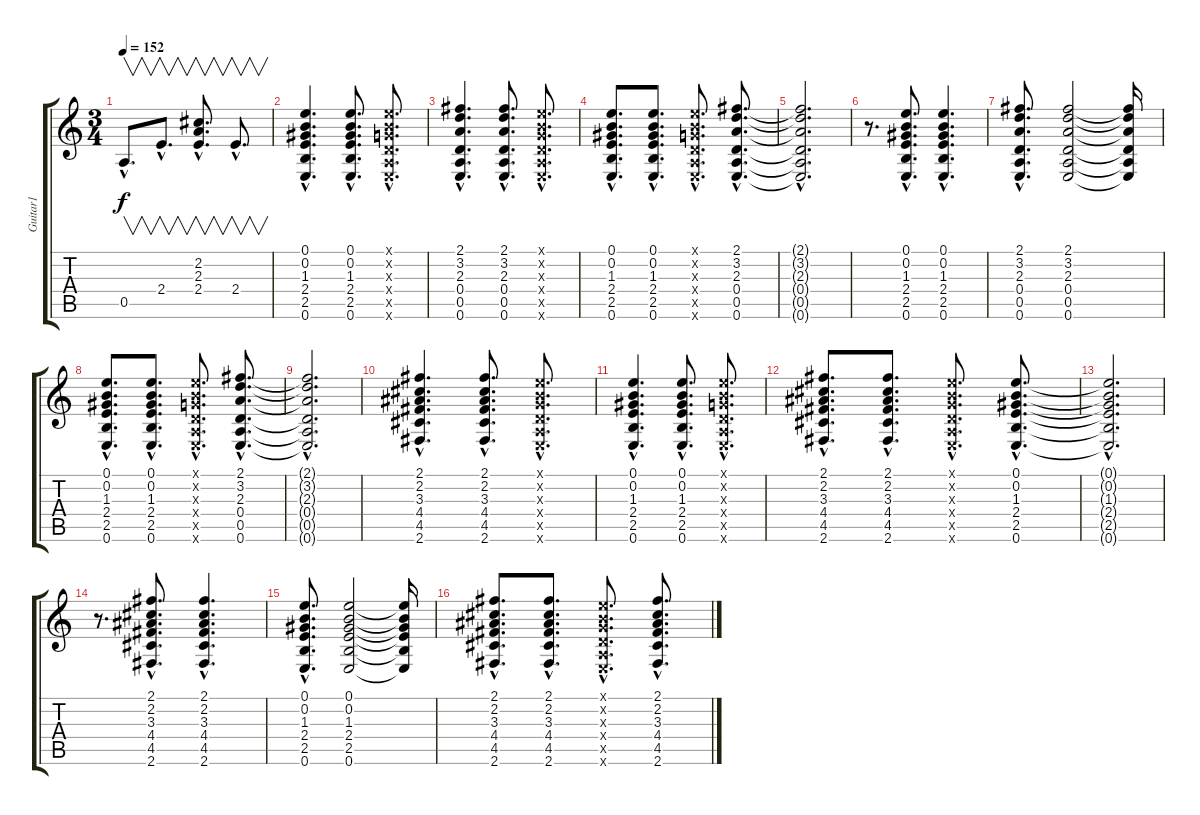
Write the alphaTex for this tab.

\track ("Guitar1" "Guitar1") {instrument electricbasspick}
\staff {score tabs}
\tuning (E4 B3 G3 D3 A2 E2) {hide}
\ts (3 4)
\tempo 152
\clef g2
\ks c
0.5{hac}.8{v d dy f} 2.4{hac}.8{v d} (2.2{hac} 2.3{hac} 2.4{hac}).8{v d} 2.4{hac}.8{v d} |
(0.1{hac} 0.2{hac} 1.3{hac} 2.4{hac} 2.5{hac} 0.6{hac}).4{d} (0.1{hac} 0.2{hac} 1.3{hac} 2.4{hac} 2.5{hac} 0.6{hac}).8{d} (0.1{hac x} 0.2{hac x} 0.3{hac x} 0.4{hac x} 0.5{hac x} 0.6{hac x}).8{d} |
(2.1{hac} 3.2{hac} 2.3{hac} 0.4{hac} 0.5{hac} 0.6{hac}).4{d} (2.1{hac} 3.2{hac} 2.3{hac} 0.4{hac} 0.5{hac} 0.6{hac}).8{d} (0.1{hac x} 0.2{hac x} 0.3{hac x} 0.4{hac x} 0.5{hac x} 0.6{hac x}).8{d} |
(0.1{hac} 0.2{hac} 1.3{hac} 2.4{hac} 2.5{hac} 0.6{hac}).8{d} (0.1{hac} 0.2{hac} 1.3{hac} 2.4{hac} 2.5{hac} 0.6{hac}).8{d} (0.1{hac x} 0.2{hac x} 0.3{hac x} 0.4{hac x} 0.5{hac x} 0.6{hac x}).8{d} (2.1{hac} 3.2{hac} 2.3{hac} 0.4{hac} 0.5{hac} 0.6{hac}).8{d} |
(2.1{hac t} 3.2{hac t} 2.3{hac t} 0.4{hac t} 0.5{hac t} 0.6{hac t}).2{d} |
r.8{d} (0.1{hac} 0.2{hac} 1.3{hac} 2.4{hac} 2.5{hac} 0.6{hac}).8{d} (0.1{hac} 0.2{hac} 1.3{hac} 2.4{hac} 2.5{hac} 0.6{hac}).4{d} |
(2.1{hac} 3.2{hac} 2.3{hac} 0.4{hac} 0.5{hac} 0.6{hac}).8{d} (2.1 3.2 2.3 0.4 0.5 0.6).2 (2.1{t} 3.2{t} 2.3{t} 0.4{t} 0.5{t} 0.6{t}).16 |
(0.1{hac} 0.2{hac} 1.3{hac} 2.4{hac} 2.5{hac} 0.6{hac}).8{d} (0.1{hac} 0.2{hac} 1.3{hac} 2.4{hac} 2.5{hac} 0.6{hac}).8{d} (0.1{hac x} 0.2{hac x} 0.3{hac x} 0.4{hac x} 0.5{hac x} 0.6{hac x}).8{d} (2.1{hac} 3.2{hac} 2.3{hac} 0.4{hac} 0.5{hac} 0.6{hac}).8{d} |
(2.1{hac t} 3.2{hac t} 2.3{hac t} 0.4{hac t} 0.5{hac t} 0.6{hac t}).2{d} |
(2.1{hac} 2.2{hac} 3.3{hac} 4.4{hac} 4.5{hac} 2.6{hac}).4{d} (2.1{hac} 2.2{hac} 3.3{hac} 4.4{hac} 4.5{hac} 2.6{hac}).8{d} (0.1{hac x} 0.2{hac x} 0.3{hac x} 0.4{hac x} 0.5{hac x} 0.6{hac x}).8{d} |
(0.1{hac} 0.2{hac} 1.3{hac} 2.4{hac} 2.5{hac} 0.6{hac}).4{d} (0.1{hac} 0.2{hac} 1.3{hac} 2.4{hac} 2.5{hac} 0.6{hac}).8{d} (0.1{hac x} 0.2{hac x} 0.3{hac x} 0.4{hac x} 0.5{hac x} 0.6{hac x}).8{d} |
(2.1{hac} 2.2{hac} 3.3{hac} 4.4{hac} 4.5{hac} 2.6{hac}).8{d} (2.1{hac} 2.2{hac} 3.3{hac} 4.4{hac} 4.5{hac} 2.6{hac}).8{d} (0.1{hac x} 0.2{hac x} 0.3{hac x} 0.4{hac x} 0.5{hac x} 0.6{hac x}).8{d} (0.1{hac} 0.2{hac} 1.3{hac} 2.4{hac} 2.5{hac} 0.6{hac}).8{d} |
(0.1{hac t} 0.2{hac t} 1.3{hac t} 2.4{hac t} 2.5{hac t} 0.6{hac t}).2{d} |
r.8{d} (2.1{hac} 2.2{hac} 3.3{hac} 4.4{hac} 4.5{hac} 2.6{hac}).8{d} (2.1{hac} 2.2{hac} 3.3{hac} 4.4{hac} 4.5{hac} 2.6{hac}).4{d} |
(0.1{hac} 0.2{hac} 1.3{hac} 2.4{hac} 2.5{hac} 0.6{hac}).8{d} (0.1 0.2 1.3 2.4 2.5 0.6).2 (0.1{t} 0.2{t} 1.3{t} 2.4{t} 2.5{t} 0.6{t}).16 |
(2.1{hac} 2.2{hac} 3.3{hac} 4.4{hac} 4.5{hac} 2.6{hac}).8{d} (2.1{hac} 2.2{hac} 3.3{hac} 4.4{hac} 4.5{hac} 2.6{hac}).8{d} (0.1{hac x} 0.2{hac x} 0.3{hac x} 0.4{hac x} 0.5{hac x} 0.6{hac x}).8{d} (2.1{hac} 2.2{hac} 3.3{hac} 4.4{hac} 4.5{hac} 2.6{hac}).8{d}
